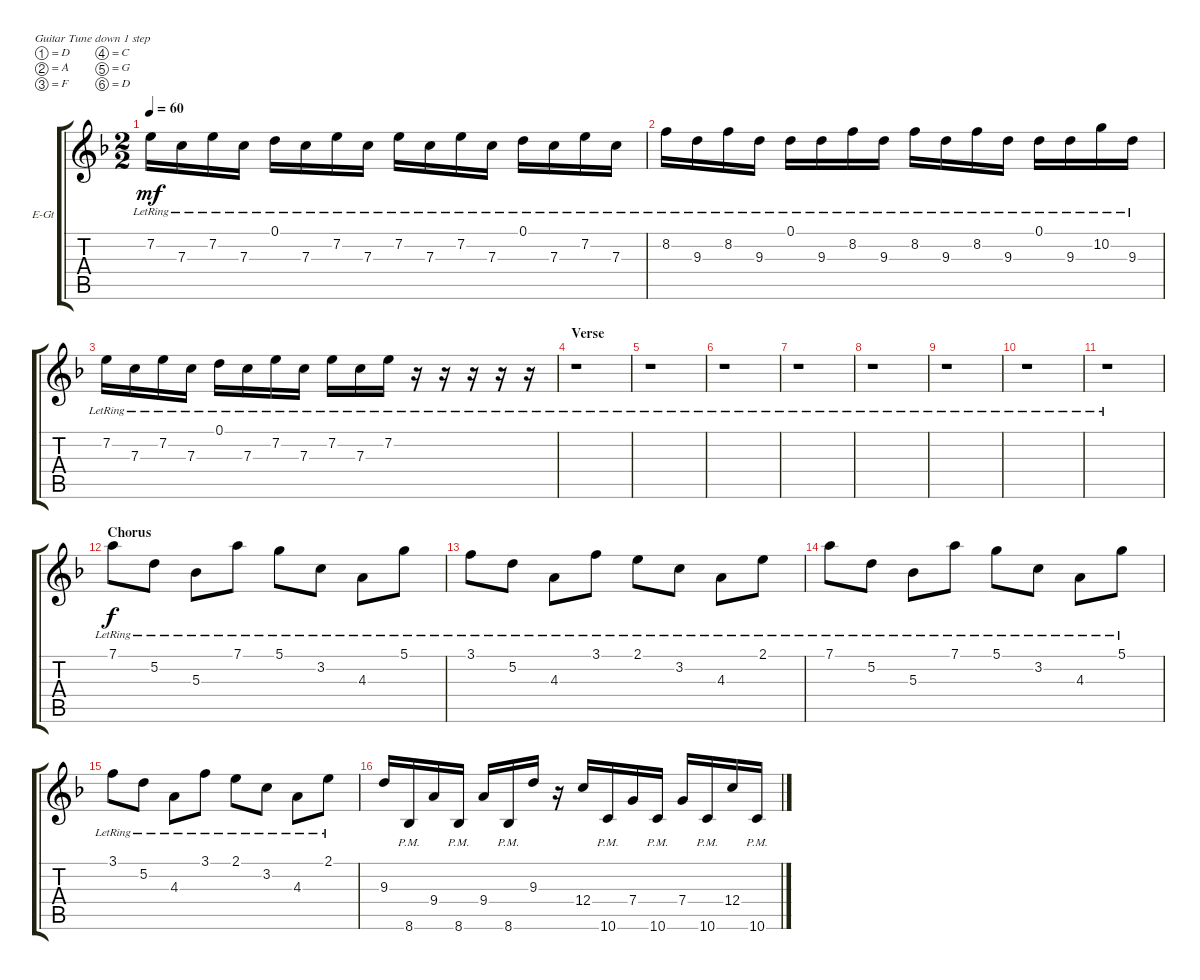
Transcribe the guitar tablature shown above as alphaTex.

\bracketExtendMode groupsimilarinstruments
\firstSystemTrackNameOrientation horizontal
\otherSystemsTrackNameOrientation horizontal
\track ("Electric Guitar" "E-Gt") {instrument distortionguitar}
\staff {score tabs}
\tuning (D4 A3 F3 C3 G2 D2)
\ts (2 2)
\tempo 60
\clef g2
\ks dminor
7.2{lr}.16{dy mf} 7.3{lr}.16 7.2{lr}.16 7.3{lr}.16 0.1{lr}.16 7.3{lr}.16 7.2{lr}.16 7.3{lr}.16 7.2{lr}.16 7.3{lr}.16 7.2{lr}.16 7.3{lr}.16 0.1{lr}.16 7.3{lr}.16 7.2{lr}.16 7.3{lr}.16 |
8.2{lr}.16 9.3{lr}.16 8.2{lr}.16 9.3{lr}.16 0.1{lr}.16 9.3{lr}.16 8.2{lr}.16 9.3{lr}.16 8.2{lr}.16 9.3{lr}.16 8.2{lr}.16 9.3{lr}.16 0.1{lr}.16 9.3{lr}.16 10.2{lr}.16 9.3{lr}.16 |
7.2{lr}.16 7.3{lr}.16 7.2{lr}.16 7.3{lr}.16 0.1{lr}.16 7.3{lr}.16 7.2{lr}.16 7.3{lr}.16 7.2{lr}.16 7.3{lr}.16 7.2{lr}.16 r.16 r.16 r.16 r.16 r.16 |
\section ("" "Verse")
r.1 |
r.1 |
r.1 |
r.1 |
r.1 |
r.1 |
r.1 |
r.1 |
\section ("" "Chorus")
7.1{lr}.8{dy f} 5.2{lr}.8 5.3{lr}.8 7.1{lr}.8 5.1{lr}.8 3.2{lr}.8 4.3{lr}.8 5.1{lr}.8 |
3.1{lr}.8 5.2{lr}.8 4.3{lr}.8 3.1{lr}.8 2.1{lr}.8 3.2{lr}.8 4.3{lr}.8 2.1{lr}.8 |
7.1{lr}.8 5.2{lr}.8 5.3{lr}.8 7.1{lr}.8 5.1{lr}.8 3.2{lr}.8 4.3{lr}.8 5.1{lr}.8 |
3.1{lr}.8 5.2{lr}.8 4.3{lr}.8 3.1{lr}.8 2.1{lr}.8 3.2{lr}.8 4.3{lr}.8 2.1{lr}.8 |
9.3.16 8.6{pm}.16 9.4.16 8.6{pm}.16 9.4.16 8.6{pm}.16 9.3.16 r.16 12.4.16 10.6{pm}.16 7.4.16 10.6{pm}.16 7.4.16 10.6{pm}.16 12.4.16 10.6{pm}.16
